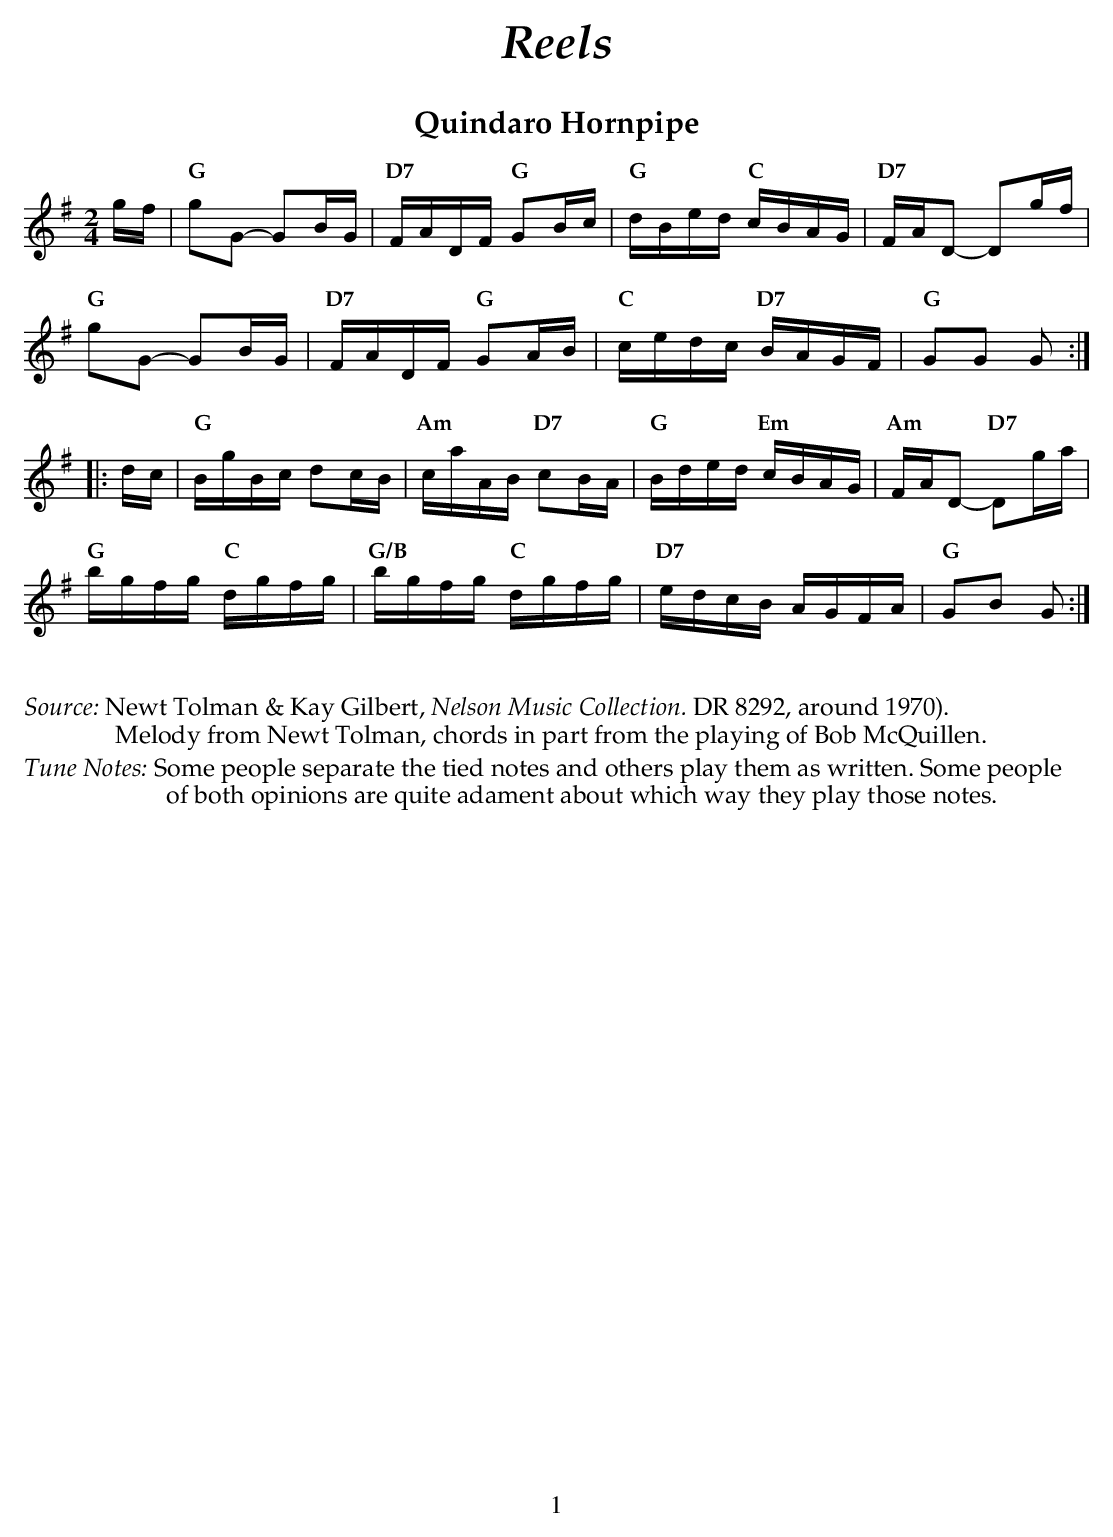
X:1
T:Quindaro Hornpipe
M:2/4
L:1/16
K:G
  gf |\
"G" g2G2-    G2BG   | "D7" FADF "G" G2Bc |\
"G" dBed "C"  cBAG | "D7" FAD2-     D2gf |
"G" g2G2-   G2BG   | "D7" FADF "G" G2AB |\
"C" cedc "D7" BAGF | "G"  G2G2     G2  :|
|:dc |\
"G" BgBc      d2cB | "Am" caAB "D7" c2BA |\
"G" Bded "Em"  cBAG | "Am" FAD2- "D7" D2ga |
"G" bgfg "C"      dgfg | "G/B"  bgfg "C" dgfg |\
"D7" edcB  AGFA | "G"  G2B2 G2  :|
